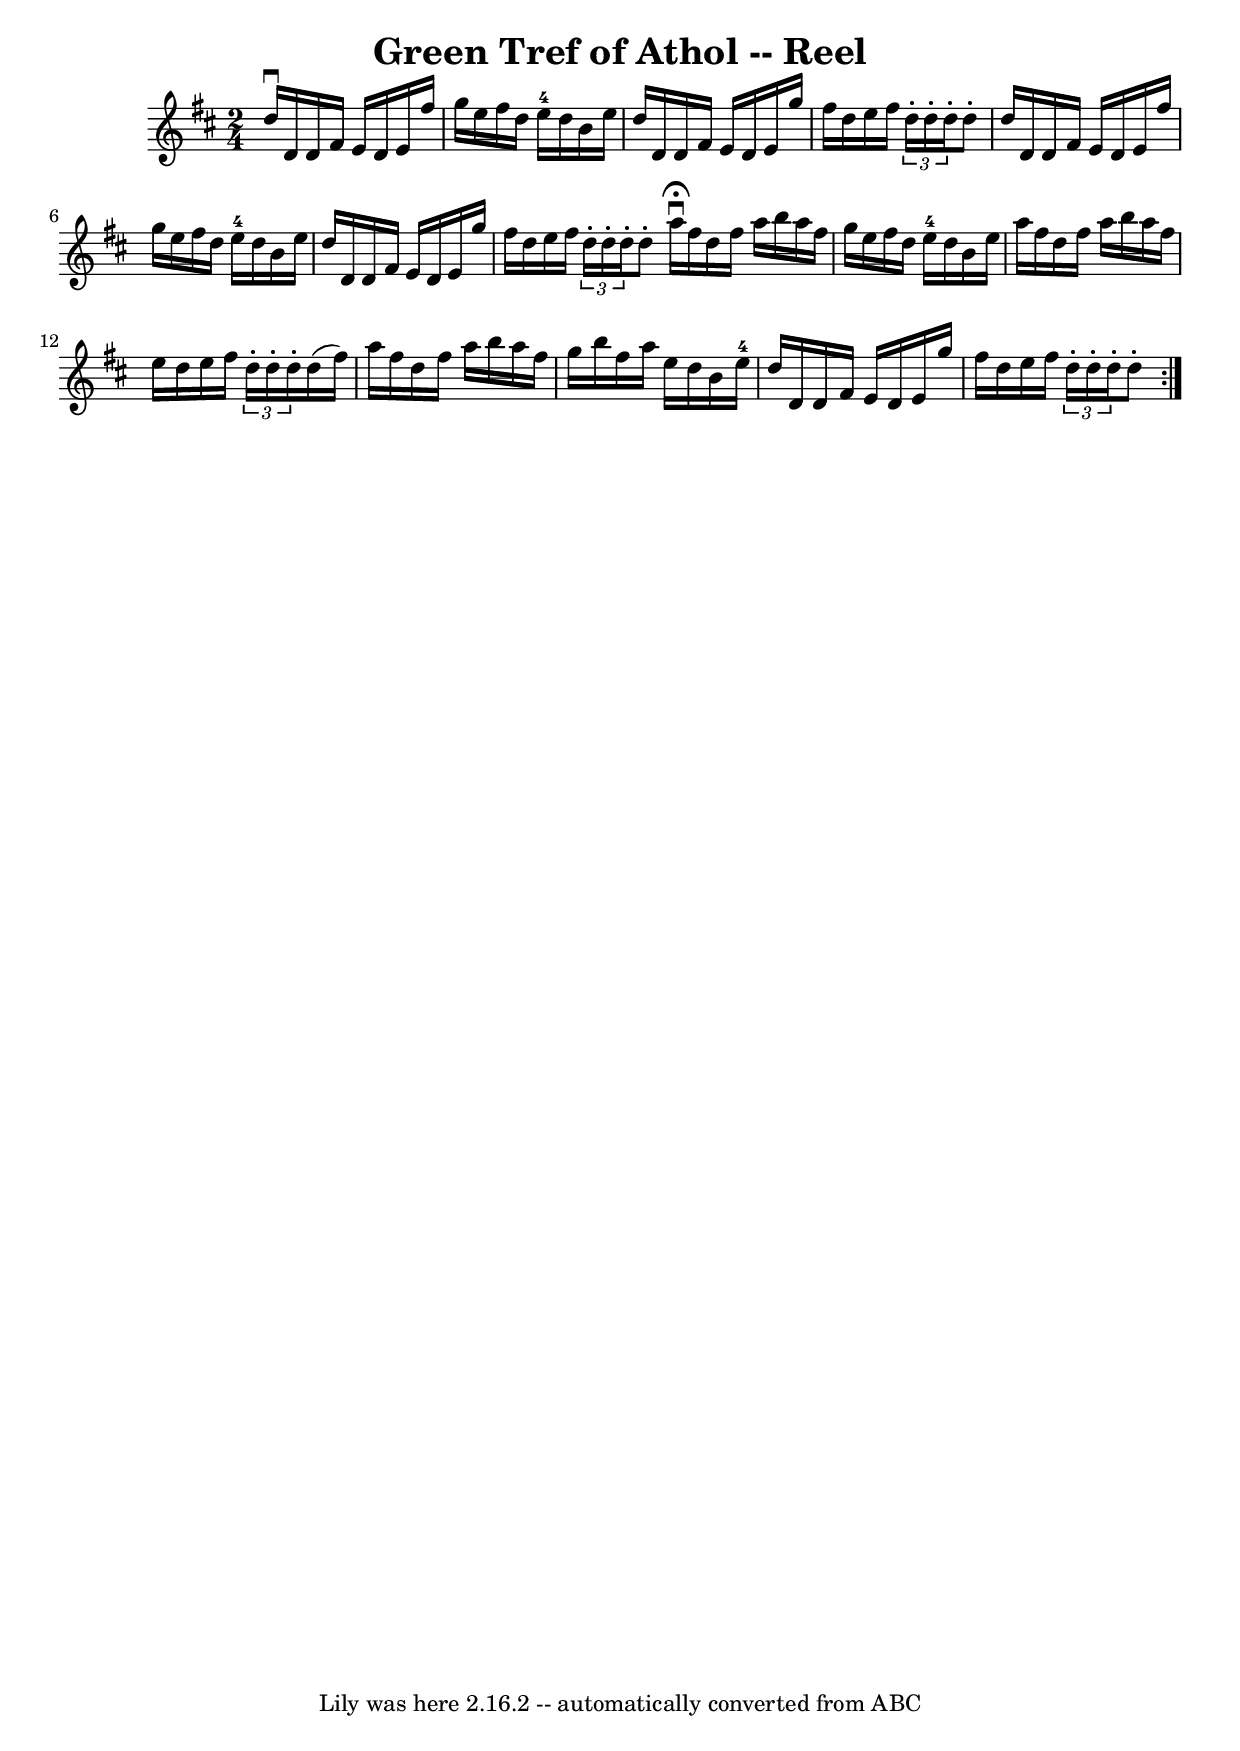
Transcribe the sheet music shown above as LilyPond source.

\version "2.16.2"
\include "Mammoth.ily"
\header {
  %% book = "Ryan's Mammoth Collection"
 crossRefNumber = "1"
 footnotes = "\\\\245"
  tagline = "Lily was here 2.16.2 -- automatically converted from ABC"
  title = "Green Tref of Athol -- Reel"

}
voicedefault =  {


  \time 2/4 
  \key d \major
 d''16^\downbow d'16 d'16 fs'16 e'16 d'16 e'16 fs''16     |
 g''16 e''16 fs''16 d''16 e''16-4 d''16 b'16 e''16     |
 d''16 d'16 d'16 fs'16 e'16 d'16 e'16 g''16     |
 fs''16 d''16 e''16 
 fs''16    \times 2/3 { d''16-. d''16-. d''16-.  			} d''8-.     |
 d''16 d'16 d'16 fs'16 e'16 d'16 e'16 fs''16  |
 g''16 e''16 fs''16 d''16 e''16-4 d''16 b'16 e''16     |
 d''16 d'16 d'16 fs'16 e'16 d'16 e'16 g''16     |
 fs''16 d''16 e''16 fs''16    
  \times 2/3 { d''16-. d''16-. d''16-.  	     } d''8-.     \bar " |."     

  \repeat volta 2 {
 a''16^\fermata^\downbow fs''16 d''16 fs''16 a''16 b''16 a''16 fs''16     |
 g''16 e''16 fs''16 d''16 e''16-4 d''16 b'16 e''16     |
 a''16 fs''16 d''16 fs''16 a''16 b''16 a''16 fs''16     |
 e''16    
 d''16 e''16 fs''16    \times 2/3 { d''16-. d''16-. d''16-. 
				      } d''16 (fs''16)    |
 a''16 fs''16 d''16 fs''16 a''16 b''16 a''16 fs''16     |
 g''16 b''16 fs''16 a''16 e''16 d''16 b'16 e''16-4    |
 d''16 d'16 d'16 fs'16 e'16 d'16 e'16 g''16     |
 fs''16 d''16  
 e''16 fs''16    \times 2/3 { d''16-. d''16-. d''16-. 
				} d''8-. 
    
  }   

}

\score{
  <<

    \context Staff="default"
    {
      \voicedefault 
      
    }

  >>
  \layout {
    
  }
  \midi {
  }

}
